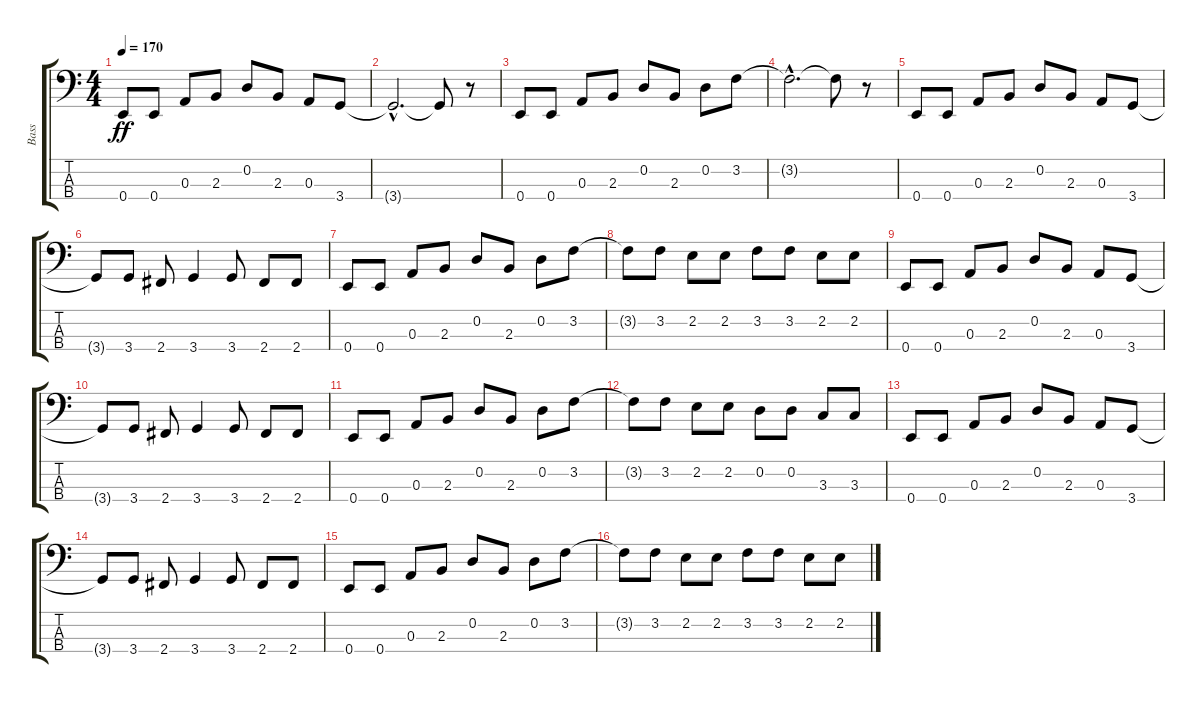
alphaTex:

\track ("Bass" "Bass") {instrument electricbasspick}
\staff {score tabs}
\tuning (G2 D2 A1 E1) {hide}
\ts (4 4)
\tempo 170
\clef f4
\ks c
0.4.8{dy ff} 0.4.8 0.3.8 2.3.8 0.2.8 2.3.8 0.3.8 3.4.8 |
3.4{hac t}.2{d} 3.4{t}.8 r.8 |
0.4.8 0.4.8 0.3.8 2.3.8 0.2.8 2.3.8 0.2.8 3.2.8 |
3.2{hac t}.2{d} 3.2{t}.8 r.8 |
0.4.8 0.4.8 0.3.8 2.3.8 0.2.8 2.3.8 0.3.8 3.4.8 |
3.4{t}.8 3.4.8 2.4.8 3.4.4 3.4.8 2.4.8 2.4.8 |
0.4.8 0.4.8 0.3.8 2.3.8 0.2.8 2.3.8 0.2.8 3.2.8 |
3.2{t}.8 3.2.8 2.2.8 2.2.8 3.2.8 3.2.8 2.2.8 2.2.8 |
0.4.8 0.4.8 0.3.8 2.3.8 0.2.8 2.3.8 0.3.8 3.4.8 |
3.4{t}.8 3.4.8 2.4.8 3.4.4 3.4.8 2.4.8 2.4.8 |
0.4.8 0.4.8 0.3.8 2.3.8 0.2.8 2.3.8 0.2.8 3.2.8 |
3.2{t}.8 3.2.8 2.2.8 2.2.8 0.2.8 0.2.8 3.3.8 3.3.8 |
0.4.8 0.4.8 0.3.8 2.3.8 0.2.8 2.3.8 0.3.8 3.4.8 |
3.4{t}.8 3.4.8 2.4.8 3.4.4 3.4.8 2.4.8 2.4.8 |
0.4.8 0.4.8 0.3.8 2.3.8 0.2.8 2.3.8 0.2.8 3.2.8 |
3.2{t}.8 3.2.8 2.2.8 2.2.8 3.2.8 3.2.8 2.2.8 2.2.8
